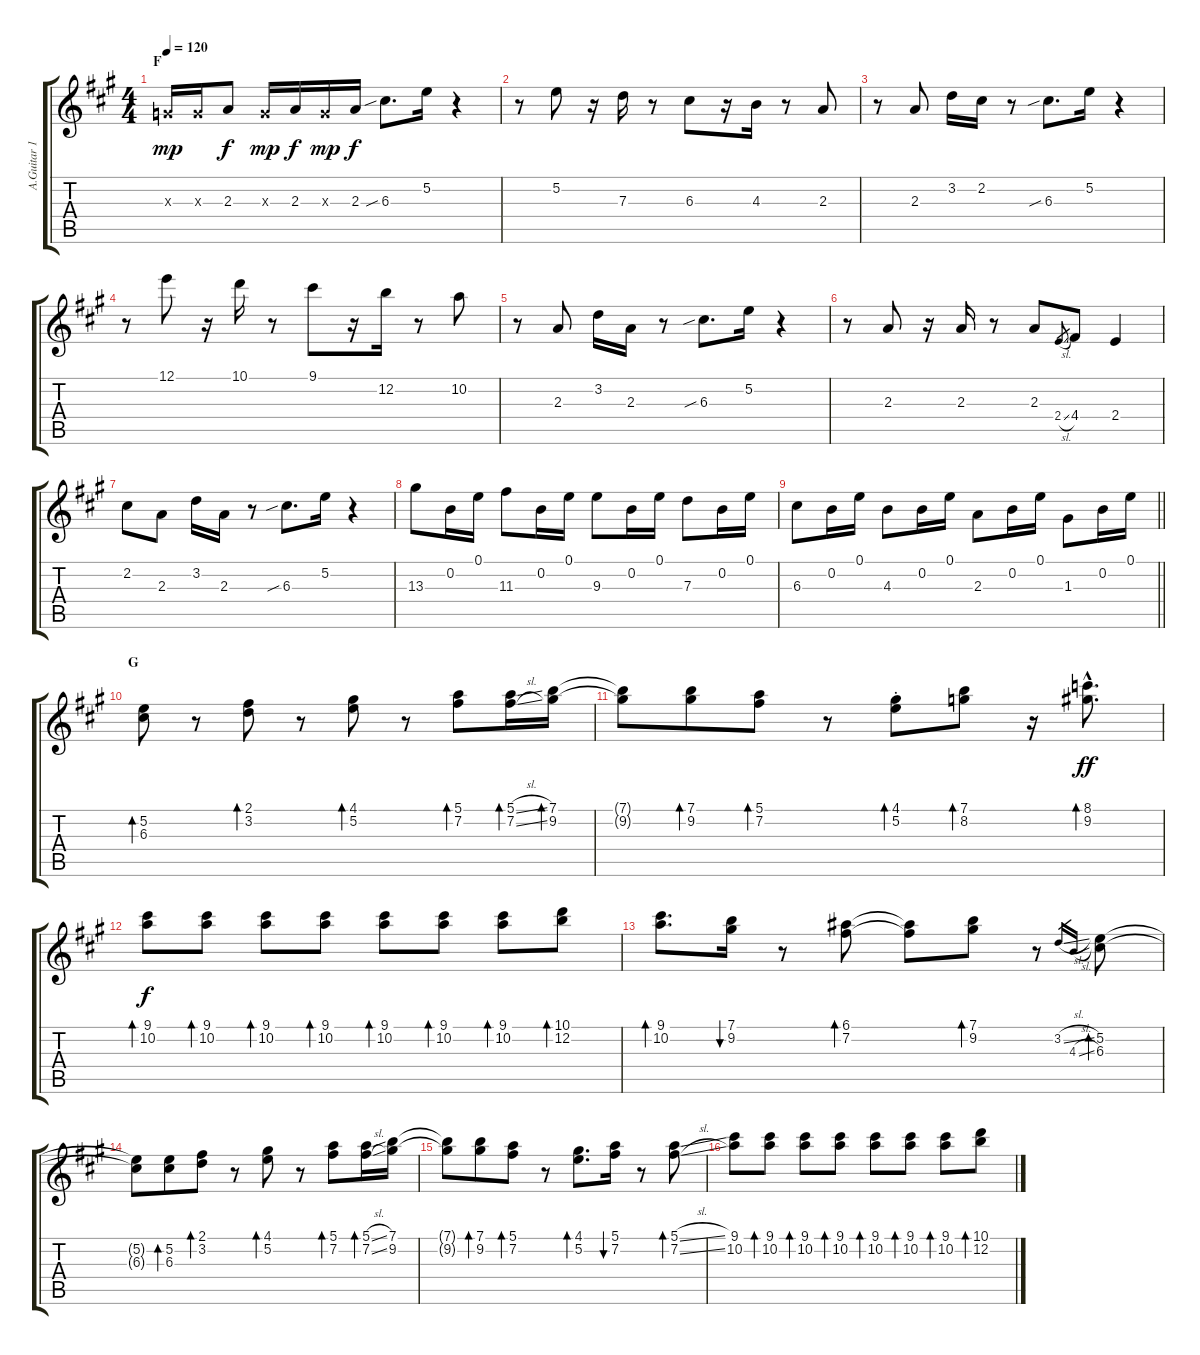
\track ("A.Guitar 1" "A.Guitar 1") {instrument acousticguitarsteel}
\staff {score tabs}
\tuning (E4 B3 G3 D3 A2 E2) {hide}
\ts (4 4)
\section ("" "F")
\tempo 120
\clef g2
\ks a
0.3{x}.16{dy mp instrument acousticguitarsteel} 0.3{x}.16 2.3.8{dy f} 0.3{x}.16{dy mp} 2.3.16{dy f} 0.3{x}.16{dy mp} 2.3.16{dy f} 6.3{sib}.8{d} 5.2.16 r.4 |
r.8 5.2.8 r.16 7.3.16 r.8 6.3.8 r.16 4.3.16 r.8 2.3.8 |
r.8 2.3.8 3.2.16 2.2.16 r.8 6.3{sib}.8{d} 5.2.16 r.4 |
r.8 12.1.8 r.16 10.1.16 r.8 9.1.8 r.16 12.2.16 r.8 10.2.8 |
r.8 2.3.8 3.2.16 2.3.16 r.8 6.3{sib}.8{d} 5.2.16 r.4 |
r.8 2.3.8 r.16 2.3.16 r.8 2.3.8 2.4{sl}.8{gr} 4.4.8 2.4.4 |
2.2.8 2.3.8 3.2.16 2.3.16 r.8 6.3{sib}.8{d} 5.2.16 r.4 |
13.3.8 0.2.16 0.1.16 11.3.8 0.2.16 0.1.16 9.3.8 0.2.16 0.1.16 7.3.8 0.2.16 0.1.16 |
\barLineRight lightlight
6.3.8 0.2.16 0.1.16 4.3.8 0.2.16 0.1.16 2.3.8 0.2.16 0.1.16 1.3.8 0.2.16 0.1.16 |
\section ("" "G")
(5.2 6.3).8{bd 30} r.8 (2.1 3.2).8{bd 30} r.8 (4.1 5.2).8{bd 30} r.8 (5.1 7.2).8{bd 30} (5.1{sl} 7.2{sl}).16{bd 30} (7.1 9.2).16{bd 30} |
(7.1{t} 9.2{t}).8 (7.1 9.2).8{bd 30 beam merge} (5.1 7.2).8{bd 30} r.8 (4.1{st} 5.2{st}).8{bd 30} (7.1 8.2).8{bd 30} r.16 (8.1{hac} 9.2{hac}).8{d bd 30 dy ff} |
(9.1 10.2).8{bd 30 dy f} (9.1 10.2).8{bd 30} (9.1 10.2).8{bd 30} (9.1 10.2).8{bd 30} (9.1 10.2).8{bd 30} (9.1 10.2).8{bd 30} (9.1 10.2).8{bd 30} (10.1 12.2).8{bd 30} |
(9.1 10.2).8{d bd 30} (7.1 9.2).16{bu 30} r.8 (6.1 7.2).8{bd 30} (6.1{t} 7.2{t}).8 (7.1 9.2).8{bd 30} r.8 3.2{sl}.16{gr} 4.3{sl}.16{gr} (5.2 6.3).8{bd 30} |
(5.2{t} 6.3{t}).8 (5.2 6.3).8{bd 30 beam merge} (2.1 3.2).8{bd 30} r.8 (4.1 5.2).8{bd 30} r.8 (5.1 7.2).8{bd 30} (5.1{sl} 7.2{sl}).16{bd 30} (7.1 9.2).16 |
(7.1{t} 9.2{t}).8 (7.1 9.2).8{bd 30 beam merge} (5.1 7.2).8{bd 30} r.8 (4.1 5.2).8{d bd 30} (5.1 7.2).16{bu 30} r.8 (5.1{sl} 7.2{sl}).8{bd 30} |
(9.1 10.2).8 (9.1 10.2).8{bd 30} (9.1 10.2).8{bd 30} (9.1 10.2).8{bd 30} (9.1 10.2).8{bd 30} (9.1 10.2).8{bd 30} (9.1 10.2).8{bd 30} (10.1 12.2).8{bd 30}
